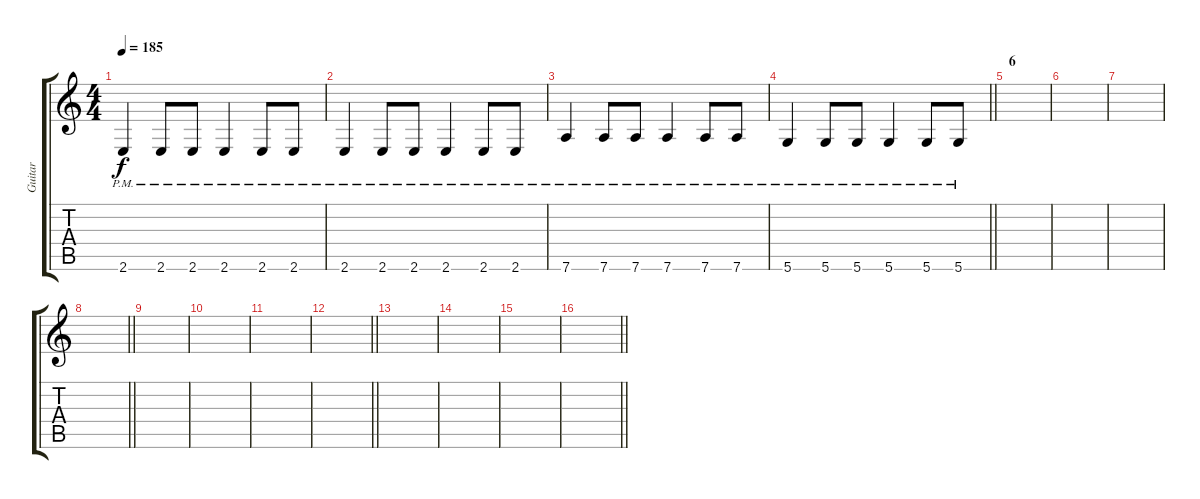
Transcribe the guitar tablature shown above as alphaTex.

\track ("Guitar" "Guitar") {instrument distortionguitar}
\staff {score tabs}
\tuning (D4 A3 F3 C3 G2 D2) {hide}
\ts (4 4)
\tempo 185
\clef g2
\ks c
2.6{pm}.4{dy f} 2.6{pm}.8 2.6{pm}.8 2.6{pm}.4 2.6{pm}.8 2.6{pm}.8 |
2.6{pm}.4 2.6{pm}.8 2.6{pm}.8 2.6{pm}.4 2.6{pm}.8 2.6{pm}.8 |
7.6{pm}.4 7.6{pm}.8 7.6{pm}.8 7.6{pm}.4 7.6{pm}.8 7.6{pm}.8 |
\barLineRight lightlight
5.6{pm}.4 5.6{pm}.8 5.6{pm}.8 5.6{pm}.4 5.6{pm}.8 5.6{pm}.8 |
\section ("" "6")
|
|
|
\barLineRight lightlight
|
|
|
|
\barLineRight lightlight
|
\section ("" "")
|
|
|
\barLineRight lightlight
